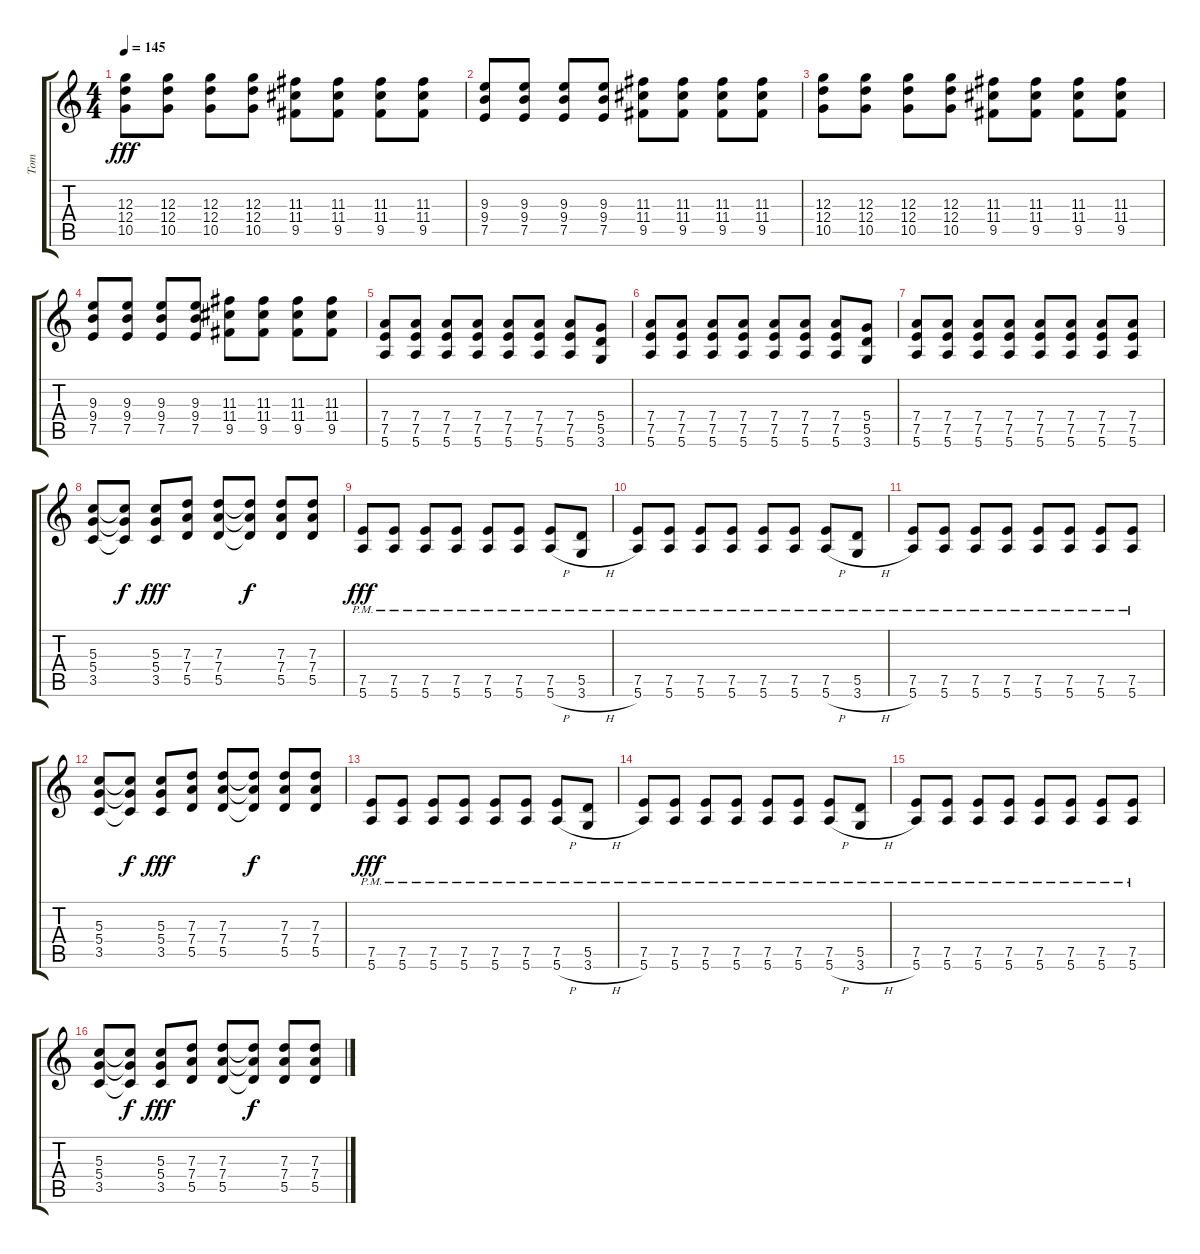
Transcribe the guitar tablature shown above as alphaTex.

\track ("Tom" "Tom") {instrument distortionguitar}
\staff {score tabs}
\tuning (E4 B3 G3 D3 A2 E2) {hide}
\ts (4 4)
\tempo 145
\clef g2
\ks c
(12.3 12.4 10.5).8{dy fff} (12.3 12.4 10.5).8 (12.3 12.4 10.5).8 (12.3 12.4 10.5).8 (11.3 11.4 9.5).8 (11.3 11.4 9.5).8 (11.3 11.4 9.5).8 (11.3 11.4 9.5).8 |
(9.3 9.4 7.5).8 (9.3 9.4 7.5).8 (9.3 9.4 7.5).8 (9.3 9.4 7.5).8 (11.3 11.4 9.5).8 (11.3 11.4 9.5).8 (11.3 11.4 9.5).8 (11.3 11.4 9.5).8 |
(12.3 12.4 10.5).8 (12.3 12.4 10.5).8 (12.3 12.4 10.5).8 (12.3 12.4 10.5).8 (11.3 11.4 9.5).8 (11.3 11.4 9.5).8 (11.3 11.4 9.5).8 (11.3 11.4 9.5).8 |
(9.3 9.4 7.5).8 (9.3 9.4 7.5).8 (9.3 9.4 7.5).8 (9.3 9.4 7.5).8 (11.3 11.4 9.5).8 (11.3 11.4 9.5).8 (11.3 11.4 9.5).8 (11.3 11.4 9.5).8 |
(7.4 7.5 5.6).8 (7.4 7.5 5.6).8 (7.4 7.5 5.6).8 (7.4 7.5 5.6).8 (7.4 7.5 5.6).8 (7.4 7.5 5.6).8 (7.4 7.5 5.6).8 (5.4 5.5 3.6).8 |
(7.4 7.5 5.6).8 (7.4 7.5 5.6).8 (7.4 7.5 5.6).8 (7.4 7.5 5.6).8 (7.4 7.5 5.6).8 (7.4 7.5 5.6).8 (7.4 7.5 5.6).8 (5.4 5.5 3.6).8 |
(7.4 7.5 5.6).8 (7.4 7.5 5.6).8 (7.4 7.5 5.6).8 (7.4 7.5 5.6).8 (7.4 7.5 5.6).8 (7.4 7.5 5.6).8 (7.4 7.5 5.6).8 (7.4 7.5 5.6).8 |
(5.3 5.4 3.5).8 (5.3{t} 5.4{t} 3.5{t}).8{dy f} (5.3 5.4 3.5).8{dy fff} (7.3 7.4 5.5).8 (7.3 7.4 5.5).8 (7.3{t} 7.4{t} 5.5{t}).8{dy f} (7.3 7.4 5.5).8 (7.3 7.4 5.5).8 |
(7.5{pm} 5.6{pm}).8{dy fff} (7.5{pm} 5.6{pm}).8 (7.5{pm} 5.6{pm}).8 (7.5{pm} 5.6{pm}).8 (7.5{pm} 5.6{pm}).8 (7.5{pm} 5.6{pm}).8 (7.5{pm} 5.6{h pm}).8 (5.5{pm} 3.6{h pm}).8 |
(7.5{pm} 5.6{pm}).8 (7.5{pm} 5.6{pm}).8 (7.5{pm} 5.6{pm}).8 (7.5{pm} 5.6{pm}).8 (7.5{pm} 5.6{pm}).8 (7.5{pm} 5.6{pm}).8 (7.5{pm} 5.6{h pm}).8 (5.5{pm} 3.6{h pm}).8 |
(7.5{pm} 5.6{pm}).8 (7.5{pm} 5.6{pm}).8 (7.5{pm} 5.6{pm}).8 (7.5{pm} 5.6{pm}).8 (7.5{pm} 5.6{pm}).8 (7.5{pm} 5.6{pm}).8 (7.5{pm} 5.6{pm}).8 (7.5{pm} 5.6{pm}).8 |
(5.3 5.4 3.5).8 (5.3{t} 5.4{t} 3.5{t}).8{dy f} (5.3 5.4 3.5).8{dy fff} (7.3 7.4 5.5).8 (7.3 7.4 5.5).8 (7.3{t} 7.4{t} 5.5{t}).8{dy f} (7.3 7.4 5.5).8 (7.3 7.4 5.5).8 |
(7.5{pm} 5.6{pm}).8{dy fff} (7.5{pm} 5.6{pm}).8 (7.5{pm} 5.6{pm}).8 (7.5{pm} 5.6{pm}).8 (7.5{pm} 5.6{pm}).8 (7.5{pm} 5.6{pm}).8 (7.5{pm} 5.6{h pm}).8 (5.5{pm} 3.6{h pm}).8 |
(7.5{pm} 5.6{pm}).8 (7.5{pm} 5.6{pm}).8 (7.5{pm} 5.6{pm}).8 (7.5{pm} 5.6{pm}).8 (7.5{pm} 5.6{pm}).8 (7.5{pm} 5.6{pm}).8 (7.5{pm} 5.6{h pm}).8 (5.5{pm} 3.6{h pm}).8 |
(7.5{pm} 5.6{pm}).8 (7.5{pm} 5.6{pm}).8 (7.5{pm} 5.6{pm}).8 (7.5{pm} 5.6{pm}).8 (7.5{pm} 5.6{pm}).8 (7.5{pm} 5.6{pm}).8 (7.5{pm} 5.6{pm}).8 (7.5{pm} 5.6{pm}).8 |
(5.3 5.4 3.5).8 (5.3{t} 5.4{t} 3.5{t}).8{dy f} (5.3 5.4 3.5).8{dy fff} (7.3 7.4 5.5).8 (7.3 7.4 5.5).8 (7.3{t} 7.4{t} 5.5{t}).8{dy f} (7.3 7.4 5.5).8 (7.3 7.4 5.5).8
